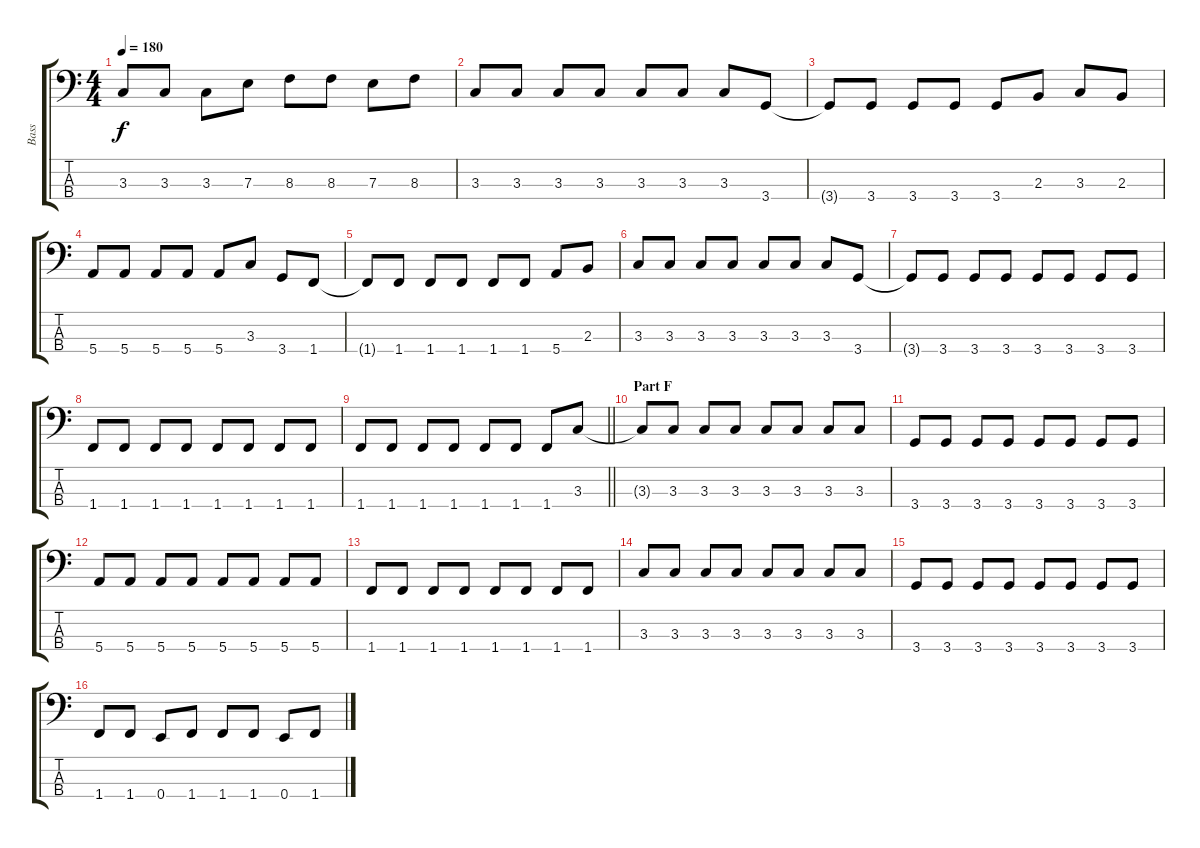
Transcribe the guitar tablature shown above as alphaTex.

\track ("Bass" "Bass") {instrument electricbasspick}
\staff {score tabs}
\tuning (G2 D2 A1 E1) {hide}
\ts (4 4)
\tempo 180
\clef f4
\ks c
3.3.8{dy f} 3.3.8 3.3.8 7.3.8 8.3.8 8.3.8 7.3.8 8.3.8 |
3.3.8 3.3.8 3.3.8 3.3.8 3.3.8 3.3.8 3.3.8 3.4.8 |
3.4{t}.8 3.4.8 3.4.8 3.4.8 3.4.8 2.3.8 3.3.8 2.3.8 |
5.4.8 5.4.8 5.4.8 5.4.8 5.4.8 3.3.8 3.4.8 1.4.8 |
1.4{t}.8 1.4.8 1.4.8 1.4.8 1.4.8 1.4.8 5.4.8 2.3.8 |
3.3.8 3.3.8 3.3.8 3.3.8 3.3.8 3.3.8 3.3.8 3.4.8 |
3.4{t}.8 3.4.8 3.4.8 3.4.8 3.4.8 3.4.8 3.4.8 3.4.8 |
1.4.8 1.4.8 1.4.8 1.4.8 1.4.8 1.4.8 1.4.8 1.4.8 |
\barLineRight lightlight
1.4.8 1.4.8 1.4.8 1.4.8 1.4.8 1.4.8 1.4.8 3.3.8 |
\section ("" "Part F")
3.3{t}.8 3.3.8 3.3.8 3.3.8 3.3.8 3.3.8 3.3.8 3.3.8 |
3.4.8 3.4.8 3.4.8 3.4.8 3.4.8 3.4.8 3.4.8 3.4.8 |
5.4.8 5.4.8 5.4.8 5.4.8 5.4.8 5.4.8 5.4.8 5.4.8 |
1.4.8 1.4.8 1.4.8 1.4.8 1.4.8 1.4.8 1.4.8 1.4.8 |
3.3.8 3.3.8 3.3.8 3.3.8 3.3.8 3.3.8 3.3.8 3.3.8 |
3.4.8 3.4.8 3.4.8 3.4.8 3.4.8 3.4.8 3.4.8 3.4.8 |
1.4.8 1.4.8 0.4.8 1.4.8 1.4.8 1.4.8 0.4.8 1.4.8
